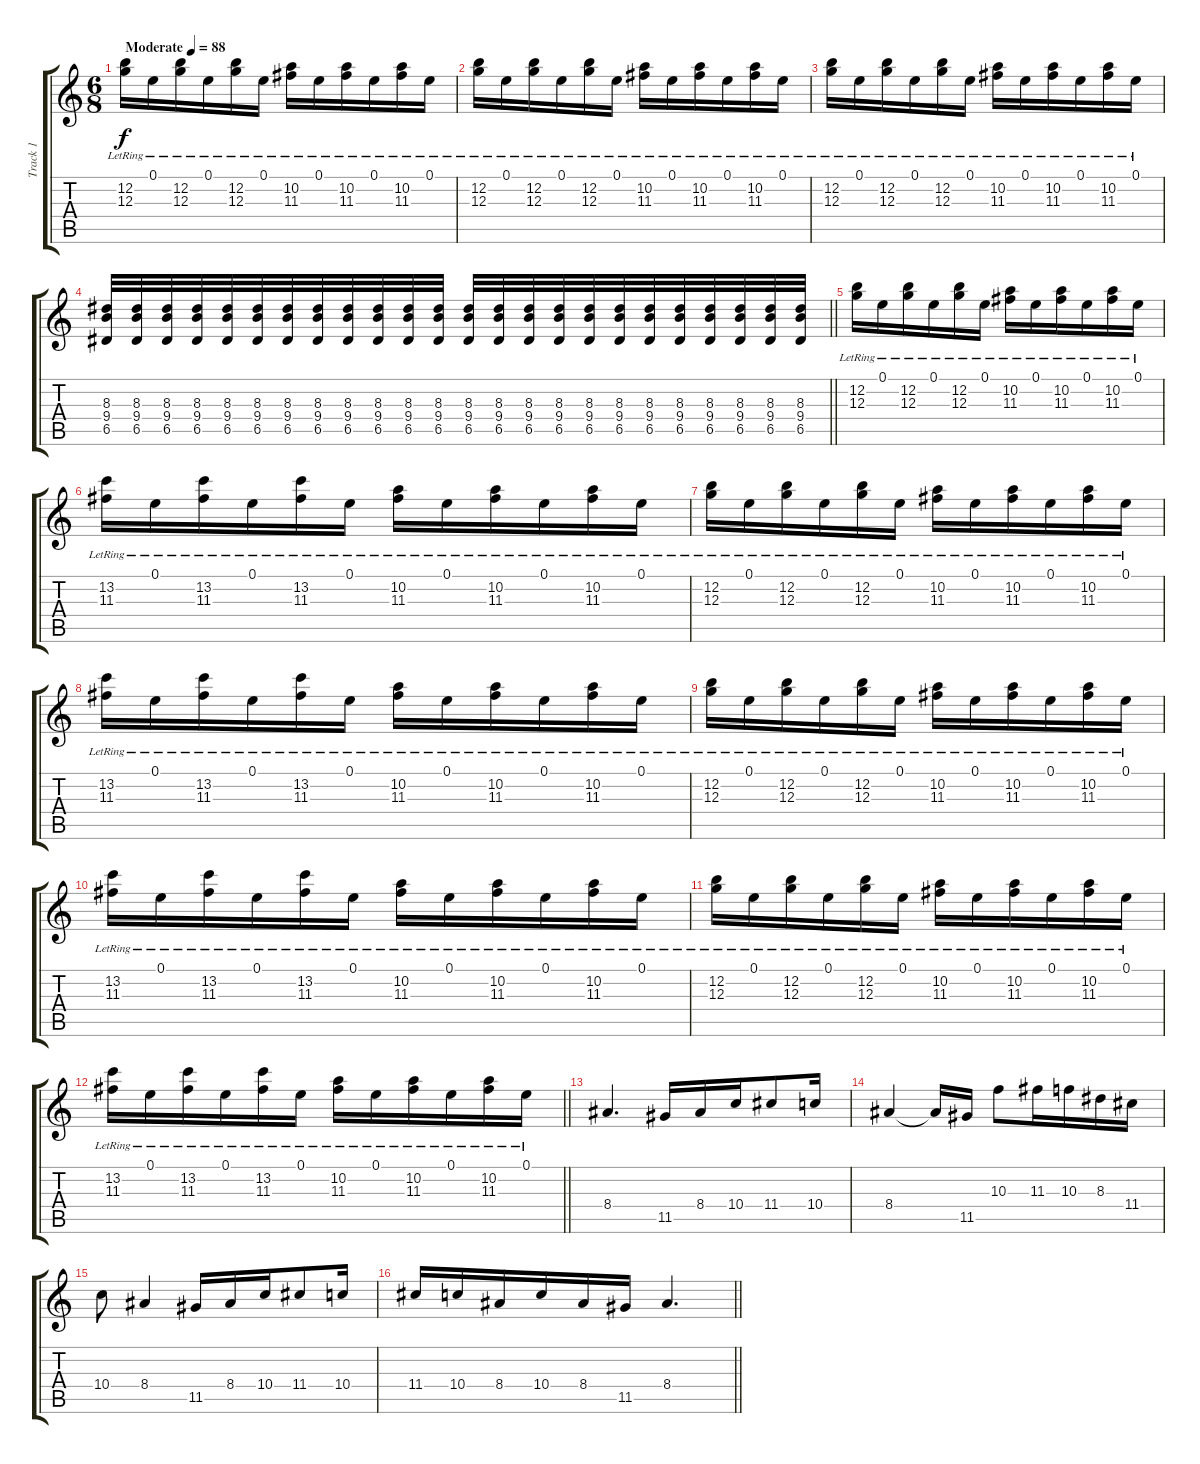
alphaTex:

\track ("Track 1" "Track 1") {instrument electricguitarclean}
\staff {score tabs}
\tuning (E4 B3 G3 D3 A2 E2) {hide}
\ts (6 8)
\tempo (88 "Moderate")
\clef g2
\ks c
(12.2{lr} 12.3{lr}).16{dy f instrument electricguitarclean} 0.1{lr}.16 (12.2{lr} 12.3{lr}).16 0.1{lr}.16 (12.2{lr} 12.3{lr}).16 0.1{lr}.16 (10.2{lr} 11.3{lr}).16 0.1{lr}.16 (10.2{lr} 11.3{lr}).16 0.1{lr}.16 (10.2{lr} 11.3{lr}).16 0.1{lr}.16 |
(12.2{lr} 12.3{lr}).16 0.1{lr}.16 (12.2{lr} 12.3{lr}).16 0.1{lr}.16 (12.2{lr} 12.3{lr}).16 0.1{lr}.16 (10.2{lr} 11.3{lr}).16 0.1{lr}.16 (10.2{lr} 11.3{lr}).16 0.1{lr}.16 (10.2{lr} 11.3{lr}).16 0.1{lr}.16 |
(12.2{lr} 12.3{lr}).16 0.1{lr}.16 (12.2{lr} 12.3{lr}).16 0.1{lr}.16 (12.2{lr} 12.3{lr}).16 0.1{lr}.16 (10.2{lr} 11.3{lr}).16 0.1{lr}.16 (10.2{lr} 11.3{lr}).16 0.1{lr}.16 (10.2{lr} 11.3{lr}).16 0.1{lr}.16 |
\barLineRight lightlight
(8.3 9.4 6.5).32{instrument distortionguitar} (8.3 9.4 6.5).32 (8.3 9.4 6.5).32 (8.3 9.4 6.5).32 (8.3 9.4 6.5).32 (8.3 9.4 6.5).32 (8.3 9.4 6.5).32 (8.3 9.4 6.5).32 (8.3 9.4 6.5).32 (8.3 9.4 6.5).32 (8.3 9.4 6.5).32 (8.3 9.4 6.5).32 (8.3 9.4 6.5).32 (8.3 9.4 6.5).32 (8.3 9.4 6.5).32 (8.3 9.4 6.5).32 (8.3 9.4 6.5).32 (8.3 9.4 6.5).32 (8.3 9.4 6.5).32 (8.3 9.4 6.5).32 (8.3 9.4 6.5).32 (8.3 9.4 6.5).32 (8.3 9.4 6.5).32 (8.3 9.4 6.5).32 |
(12.2{lr} 12.3{lr}).16{instrument electricguitarclean} 0.1{lr}.16 (12.2{lr} 12.3{lr}).16 0.1{lr}.16 (12.2{lr} 12.3{lr}).16 0.1{lr}.16 (10.2{lr} 11.3{lr}).16 0.1{lr}.16 (10.2{lr} 11.3{lr}).16 0.1{lr}.16 (10.2{lr} 11.3{lr}).16 0.1{lr}.16 |
(13.2{lr} 11.3{lr}).16 0.1{lr}.16 (13.2{lr} 11.3{lr}).16 0.1{lr}.16 (13.2{lr} 11.3{lr}).16 0.1{lr}.16 (10.2{lr} 11.3{lr}).16 0.1{lr}.16 (10.2{lr} 11.3{lr}).16 0.1{lr}.16 (10.2{lr} 11.3{lr}).16 0.1{lr}.16 |
(12.2{lr} 12.3{lr}).16 0.1{lr}.16 (12.2{lr} 12.3{lr}).16 0.1{lr}.16 (12.2{lr} 12.3{lr}).16 0.1{lr}.16 (10.2{lr} 11.3{lr}).16 0.1{lr}.16 (10.2{lr} 11.3{lr}).16 0.1{lr}.16 (10.2{lr} 11.3{lr}).16 0.1{lr}.16 |
(13.2{lr} 11.3{lr}).16 0.1{lr}.16 (13.2{lr} 11.3{lr}).16 0.1{lr}.16 (13.2{lr} 11.3{lr}).16 0.1{lr}.16 (10.2{lr} 11.3{lr}).16 0.1{lr}.16 (10.2{lr} 11.3{lr}).16 0.1{lr}.16 (10.2{lr} 11.3{lr}).16 0.1{lr}.16 |
(12.2{lr} 12.3{lr}).16 0.1{lr}.16 (12.2{lr} 12.3{lr}).16 0.1{lr}.16 (12.2{lr} 12.3{lr}).16 0.1{lr}.16 (10.2{lr} 11.3{lr}).16 0.1{lr}.16 (10.2{lr} 11.3{lr}).16 0.1{lr}.16 (10.2{lr} 11.3{lr}).16 0.1{lr}.16 |
(13.2{lr} 11.3{lr}).16 0.1{lr}.16 (13.2{lr} 11.3{lr}).16 0.1{lr}.16 (13.2{lr} 11.3{lr}).16 0.1{lr}.16 (10.2{lr} 11.3{lr}).16 0.1{lr}.16 (10.2{lr} 11.3{lr}).16 0.1{lr}.16 (10.2{lr} 11.3{lr}).16 0.1{lr}.16 |
(12.2{lr} 12.3{lr}).16 0.1{lr}.16 (12.2{lr} 12.3{lr}).16 0.1{lr}.16 (12.2{lr} 12.3{lr}).16 0.1{lr}.16 (10.2{lr} 11.3{lr}).16 0.1{lr}.16 (10.2{lr} 11.3{lr}).16 0.1{lr}.16 (10.2{lr} 11.3{lr}).16 0.1{lr}.16 |
\barLineRight lightlight
(13.2{lr} 11.3{lr}).16 0.1{lr}.16 (13.2{lr} 11.3{lr}).16 0.1{lr}.16 (13.2{lr} 11.3{lr}).16 0.1{lr}.16 (10.2{lr} 11.3{lr}).16 0.1{lr}.16 (10.2{lr} 11.3{lr}).16 0.1{lr}.16 (10.2{lr} 11.3{lr}).16 0.1{lr}.16 |
8.4.4{d instrument distortionguitar} 11.5.16 8.4.16 10.4.16 11.4.8 10.4.16 |
8.4.4 8.4{t}.16 11.5.16 10.3.8 11.3.16 10.3.16 8.3.16 11.4.16 |
10.4.8 8.4.4 11.5.16 8.4.16 10.4.16 11.4.8 10.4.16 |
\barLineRight lightlight
11.4.16 10.4.16 8.4.16 10.4.16 8.4.16 11.5.16 8.4.4{d}
